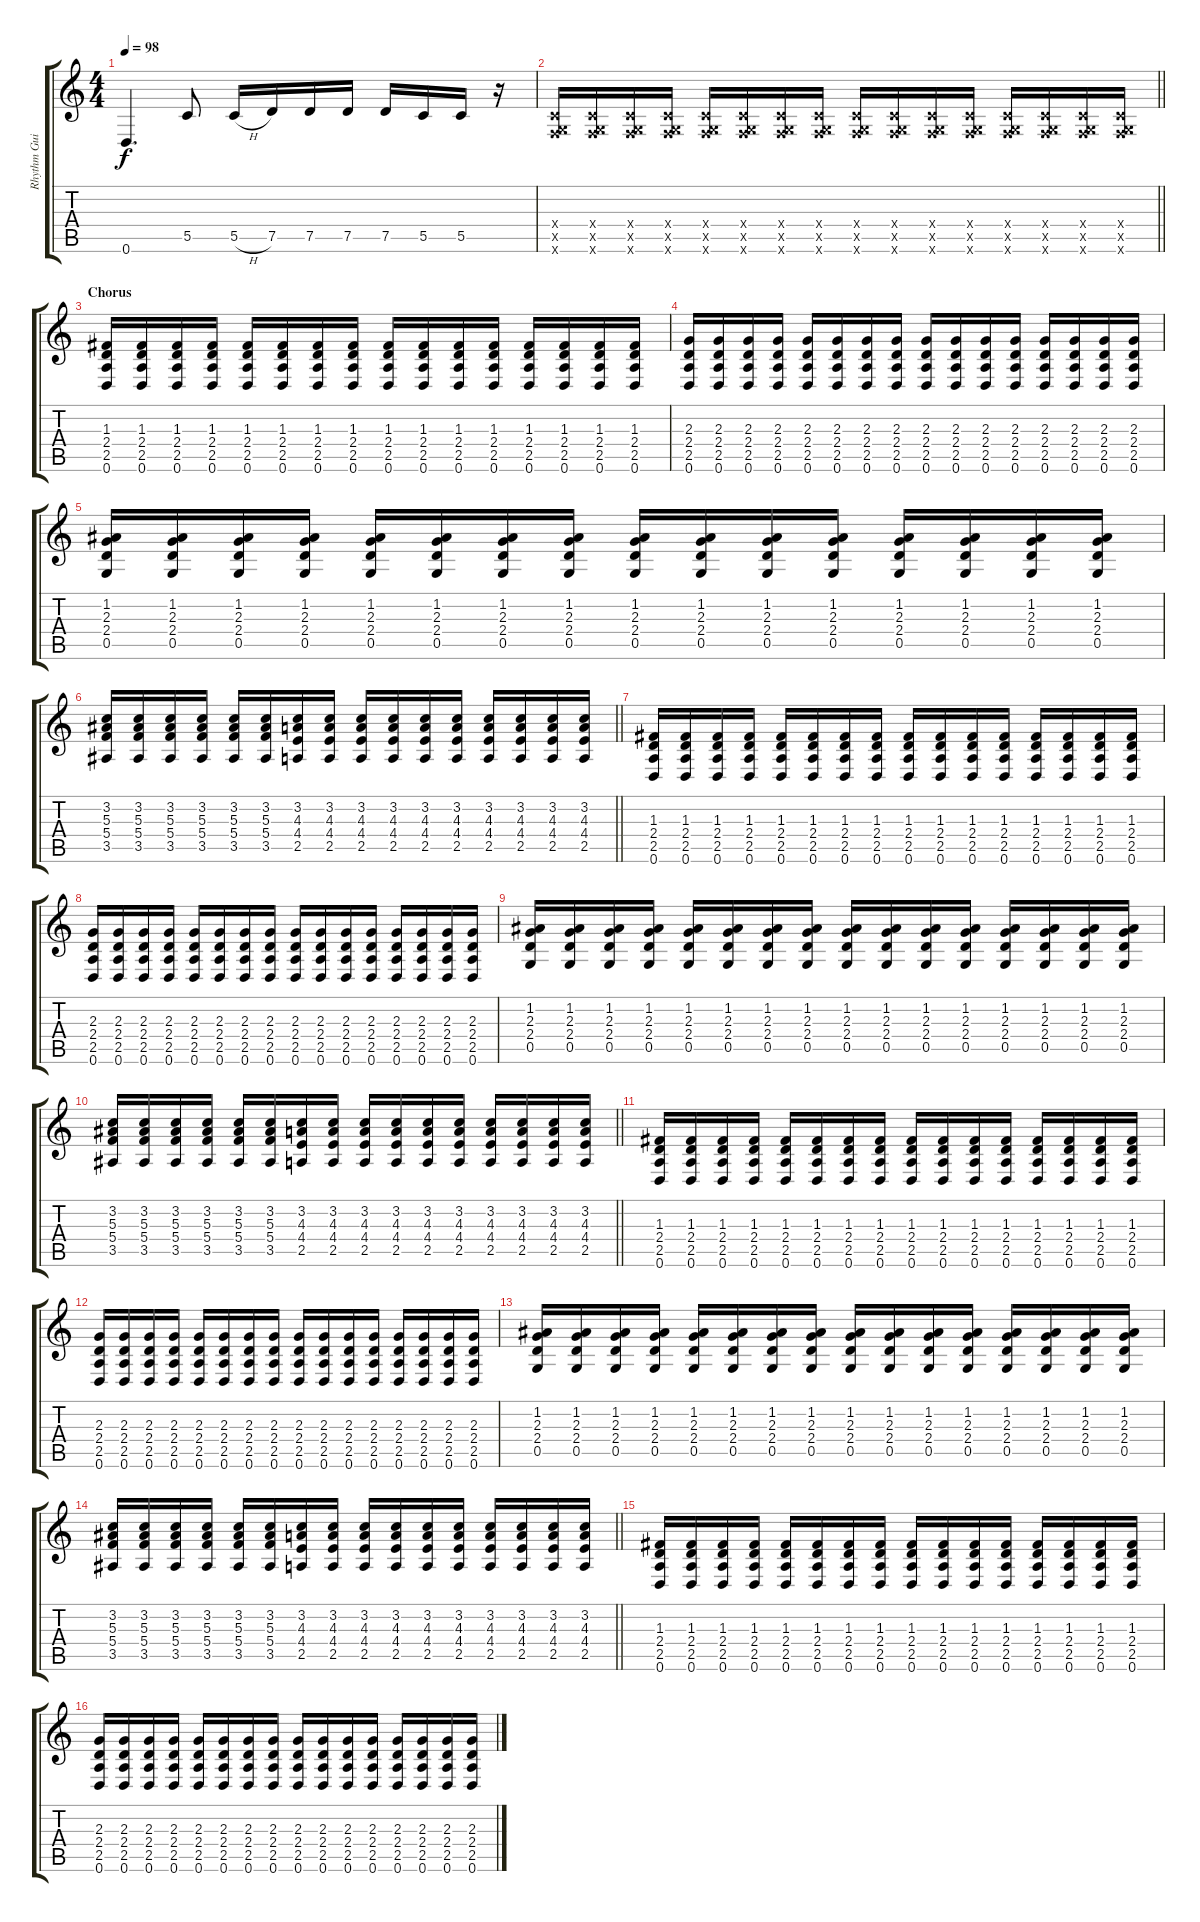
\track ("Rhythm Guitar " "Rhythm Gui") {instrument distortionguitar}
\staff {score tabs}
\tuning (D4 A3 F3 C3 G2 D2) {hide}
\ts (4 4)
\tempo 98
\clef g2
\ks c
0.6.4{d dy f} 5.5.8 5.5{h}.16 7.5.16 7.5.16 7.5.16 7.5.16 5.5.16 5.5.16 r.16 |
\barLineRight lightlight
(0.4{x} 0.5{x} 3.6{x}).16 (0.4{x} 0.5{x} 3.6{x}).16 (0.4{x} 0.5{x} 3.6{x}).16 (0.4{x} 0.5{x} 3.6{x}).16 (0.4{x} 0.5{x} 3.6{x}).16 (0.4{x} 0.5{x} 3.6{x}).16 (0.4{x} 0.5{x} 3.6{x}).16 (0.4{x} 0.5{x} 3.6{x}).16 (0.4{x} 0.5{x} 3.6{x}).16 (0.4{x} 0.5{x} 3.6{x}).16 (0.4{x} 0.5{x} 3.6{x}).16 (0.4{x} 0.5{x} 3.6{x}).16 (0.4{x} 0.5{x} 3.6{x}).16 (0.4{x} 0.5{x} 3.6{x}).16 (0.4{x} 0.5{x} 3.6{x}).16 (0.4{x} 0.5{x} 3.6{x}).16 |
\section ("" "Chorus")
(1.3 2.4 2.5 0.6).16 (1.3 2.4 2.5 0.6).16 (1.3 2.4 2.5 0.6).16 (1.3 2.4 2.5 0.6).16 (1.3 2.4 2.5 0.6).16 (1.3 2.4 2.5 0.6).16 (1.3 2.4 2.5 0.6).16 (1.3 2.4 2.5 0.6).16 (1.3 2.4 2.5 0.6).16 (1.3 2.4 2.5 0.6).16 (1.3 2.4 2.5 0.6).16 (1.3 2.4 2.5 0.6).16 (1.3 2.4 2.5 0.6).16 (1.3 2.4 2.5 0.6).16 (1.3 2.4 2.5 0.6).16 (1.3 2.4 2.5 0.6).16 |
(2.3 2.4 2.5 0.6).16 (2.3 2.4 2.5 0.6).16 (2.3 2.4 2.5 0.6).16 (2.3 2.4 2.5 0.6).16 (2.3 2.4 2.5 0.6).16 (2.3 2.4 2.5 0.6).16 (2.3 2.4 2.5 0.6).16 (2.3 2.4 2.5 0.6).16 (2.3 2.4 2.5 0.6).16 (2.3 2.4 2.5 0.6).16 (2.3 2.4 2.5 0.6).16 (2.3 2.4 2.5 0.6).16 (2.3 2.4 2.5 0.6).16 (2.3 2.4 2.5 0.6).16 (2.3 2.4 2.5 0.6).16 (2.3 2.4 2.5 0.6).16 |
(1.2 2.3 2.4 0.5).16 (1.2 2.3 2.4 0.5).16 (1.2 2.3 2.4 0.5).16 (1.2 2.3 2.4 0.5).16 (1.2 2.3 2.4 0.5).16 (1.2 2.3 2.4 0.5).16 (1.2 2.3 2.4 0.5).16 (1.2 2.3 2.4 0.5).16 (1.2 2.3 2.4 0.5).16 (1.2 2.3 2.4 0.5).16 (1.2 2.3 2.4 0.5).16 (1.2 2.3 2.4 0.5).16 (1.2 2.3 2.4 0.5).16 (1.2 2.3 2.4 0.5).16 (1.2 2.3 2.4 0.5).16 (1.2 2.3 2.4 0.5).16 |
\barLineRight lightlight
(3.2 5.3 5.4 3.5).16 (3.2 5.3 5.4 3.5).16 (3.2 5.3 5.4 3.5).16 (3.2 5.3 5.4 3.5).16 (3.2 5.3 5.4 3.5).16 (3.2 5.3 5.4 3.5).16 (3.2 4.3 4.4 2.5).16 (3.2 4.3 4.4 2.5).16 (3.2 4.3 4.4 2.5).16 (3.2 4.3 4.4 2.5).16 (3.2 4.3 4.4 2.5).16 (3.2 4.3 4.4 2.5).16 (3.2 4.3 4.4 2.5).16 (3.2 4.3 4.4 2.5).16 (3.2 4.3 4.4 2.5).16 (3.2 4.3 4.4 2.5).16 |
(1.3 2.4 2.5 0.6).16 (1.3 2.4 2.5 0.6).16 (1.3 2.4 2.5 0.6).16 (1.3 2.4 2.5 0.6).16 (1.3 2.4 2.5 0.6).16 (1.3 2.4 2.5 0.6).16 (1.3 2.4 2.5 0.6).16 (1.3 2.4 2.5 0.6).16 (1.3 2.4 2.5 0.6).16 (1.3 2.4 2.5 0.6).16 (1.3 2.4 2.5 0.6).16 (1.3 2.4 2.5 0.6).16 (1.3 2.4 2.5 0.6).16 (1.3 2.4 2.5 0.6).16 (1.3 2.4 2.5 0.6).16 (1.3 2.4 2.5 0.6).16 |
(2.3 2.4 2.5 0.6).16 (2.3 2.4 2.5 0.6).16 (2.3 2.4 2.5 0.6).16 (2.3 2.4 2.5 0.6).16 (2.3 2.4 2.5 0.6).16 (2.3 2.4 2.5 0.6).16 (2.3 2.4 2.5 0.6).16 (2.3 2.4 2.5 0.6).16 (2.3 2.4 2.5 0.6).16 (2.3 2.4 2.5 0.6).16 (2.3 2.4 2.5 0.6).16 (2.3 2.4 2.5 0.6).16 (2.3 2.4 2.5 0.6).16 (2.3 2.4 2.5 0.6).16 (2.3 2.4 2.5 0.6).16 (2.3 2.4 2.5 0.6).16 |
(1.2 2.3 2.4 0.5).16 (1.2 2.3 2.4 0.5).16 (1.2 2.3 2.4 0.5).16 (1.2 2.3 2.4 0.5).16 (1.2 2.3 2.4 0.5).16 (1.2 2.3 2.4 0.5).16 (1.2 2.3 2.4 0.5).16 (1.2 2.3 2.4 0.5).16 (1.2 2.3 2.4 0.5).16 (1.2 2.3 2.4 0.5).16 (1.2 2.3 2.4 0.5).16 (1.2 2.3 2.4 0.5).16 (1.2 2.3 2.4 0.5).16 (1.2 2.3 2.4 0.5).16 (1.2 2.3 2.4 0.5).16 (1.2 2.3 2.4 0.5).16 |
\barLineRight lightlight
(3.2 5.3 5.4 3.5).16 (3.2 5.3 5.4 3.5).16 (3.2 5.3 5.4 3.5).16 (3.2 5.3 5.4 3.5).16 (3.2 5.3 5.4 3.5).16 (3.2 5.3 5.4 3.5).16 (3.2 4.3 4.4 2.5).16 (3.2 4.3 4.4 2.5).16 (3.2 4.3 4.4 2.5).16 (3.2 4.3 4.4 2.5).16 (3.2 4.3 4.4 2.5).16 (3.2 4.3 4.4 2.5).16 (3.2 4.3 4.4 2.5).16 (3.2 4.3 4.4 2.5).16 (3.2 4.3 4.4 2.5).16 (3.2 4.3 4.4 2.5).16 |
(1.3 2.4 2.5 0.6).16 (1.3 2.4 2.5 0.6).16 (1.3 2.4 2.5 0.6).16 (1.3 2.4 2.5 0.6).16 (1.3 2.4 2.5 0.6).16 (1.3 2.4 2.5 0.6).16 (1.3 2.4 2.5 0.6).16 (1.3 2.4 2.5 0.6).16 (1.3 2.4 2.5 0.6).16 (1.3 2.4 2.5 0.6).16 (1.3 2.4 2.5 0.6).16 (1.3 2.4 2.5 0.6).16 (1.3 2.4 2.5 0.6).16 (1.3 2.4 2.5 0.6).16 (1.3 2.4 2.5 0.6).16 (1.3 2.4 2.5 0.6).16 |
(2.3 2.4 2.5 0.6).16 (2.3 2.4 2.5 0.6).16 (2.3 2.4 2.5 0.6).16 (2.3 2.4 2.5 0.6).16 (2.3 2.4 2.5 0.6).16 (2.3 2.4 2.5 0.6).16 (2.3 2.4 2.5 0.6).16 (2.3 2.4 2.5 0.6).16 (2.3 2.4 2.5 0.6).16 (2.3 2.4 2.5 0.6).16 (2.3 2.4 2.5 0.6).16 (2.3 2.4 2.5 0.6).16 (2.3 2.4 2.5 0.6).16 (2.3 2.4 2.5 0.6).16 (2.3 2.4 2.5 0.6).16 (2.3 2.4 2.5 0.6).16 |
(1.2 2.3 2.4 0.5).16 (1.2 2.3 2.4 0.5).16 (1.2 2.3 2.4 0.5).16 (1.2 2.3 2.4 0.5).16 (1.2 2.3 2.4 0.5).16 (1.2 2.3 2.4 0.5).16 (1.2 2.3 2.4 0.5).16 (1.2 2.3 2.4 0.5).16 (1.2 2.3 2.4 0.5).16 (1.2 2.3 2.4 0.5).16 (1.2 2.3 2.4 0.5).16 (1.2 2.3 2.4 0.5).16 (1.2 2.3 2.4 0.5).16 (1.2 2.3 2.4 0.5).16 (1.2 2.3 2.4 0.5).16 (1.2 2.3 2.4 0.5).16 |
\barLineRight lightlight
(3.2 5.3 5.4 3.5).16 (3.2 5.3 5.4 3.5).16 (3.2 5.3 5.4 3.5).16 (3.2 5.3 5.4 3.5).16 (3.2 5.3 5.4 3.5).16 (3.2 5.3 5.4 3.5).16 (3.2 4.3 4.4 2.5).16 (3.2 4.3 4.4 2.5).16 (3.2 4.3 4.4 2.5).16 (3.2 4.3 4.4 2.5).16 (3.2 4.3 4.4 2.5).16 (3.2 4.3 4.4 2.5).16 (3.2 4.3 4.4 2.5).16 (3.2 4.3 4.4 2.5).16 (3.2 4.3 4.4 2.5).16 (3.2 4.3 4.4 2.5).16 |
(1.3 2.4 2.5 0.6).16 (1.3 2.4 2.5 0.6).16 (1.3 2.4 2.5 0.6).16 (1.3 2.4 2.5 0.6).16 (1.3 2.4 2.5 0.6).16 (1.3 2.4 2.5 0.6).16 (1.3 2.4 2.5 0.6).16 (1.3 2.4 2.5 0.6).16 (1.3 2.4 2.5 0.6).16 (1.3 2.4 2.5 0.6).16 (1.3 2.4 2.5 0.6).16 (1.3 2.4 2.5 0.6).16 (1.3 2.4 2.5 0.6).16 (1.3 2.4 2.5 0.6).16 (1.3 2.4 2.5 0.6).16 (1.3 2.4 2.5 0.6).16 |
(2.3 2.4 2.5 0.6).16 (2.3 2.4 2.5 0.6).16 (2.3 2.4 2.5 0.6).16 (2.3 2.4 2.5 0.6).16 (2.3 2.4 2.5 0.6).16 (2.3 2.4 2.5 0.6).16 (2.3 2.4 2.5 0.6).16 (2.3 2.4 2.5 0.6).16 (2.3 2.4 2.5 0.6).16 (2.3 2.4 2.5 0.6).16 (2.3 2.4 2.5 0.6).16 (2.3 2.4 2.5 0.6).16 (2.3 2.4 2.5 0.6).16 (2.3 2.4 2.5 0.6).16 (2.3 2.4 2.5 0.6).16 (2.3 2.4 2.5 0.6).16
